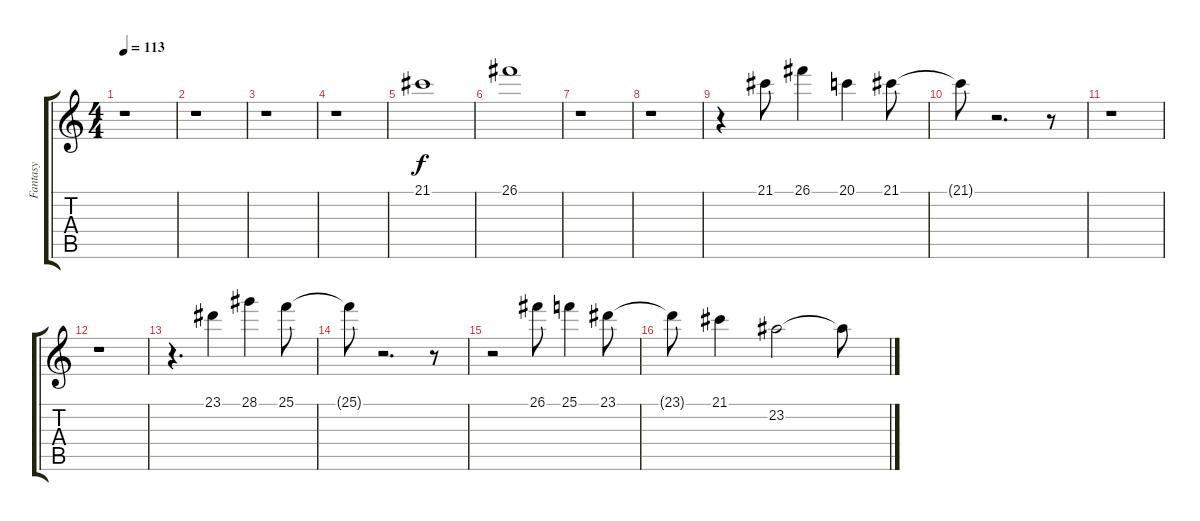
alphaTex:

\track ("Fantasy" "Fantasy") {instrument pad1newage}
\staff {score tabs}
\tuning (E4 B3 G3 D3 A2 E2) {hide}
\ts (4 4)
\tempo 113
\clef g2
\ks c
r.1{dy f} |
r.1 |
r.1 |
r.1 |
21.1.1 |
26.1.1 |
r.1 |
r.1 |
r.4 21.1.8 26.1.4 20.1.4 21.1.8 |
21.1{t}.8 r.2{d} r.8 |
r.1 |
r.1 |
r.4{d} 23.1.4 28.1.4 25.1.8 |
25.1{t}.8 r.2{d} r.8 |
r.2 26.1.8 25.1.4 23.1.8 |
23.1{t}.8 21.1.4 23.2.2 23.2{t}.8
